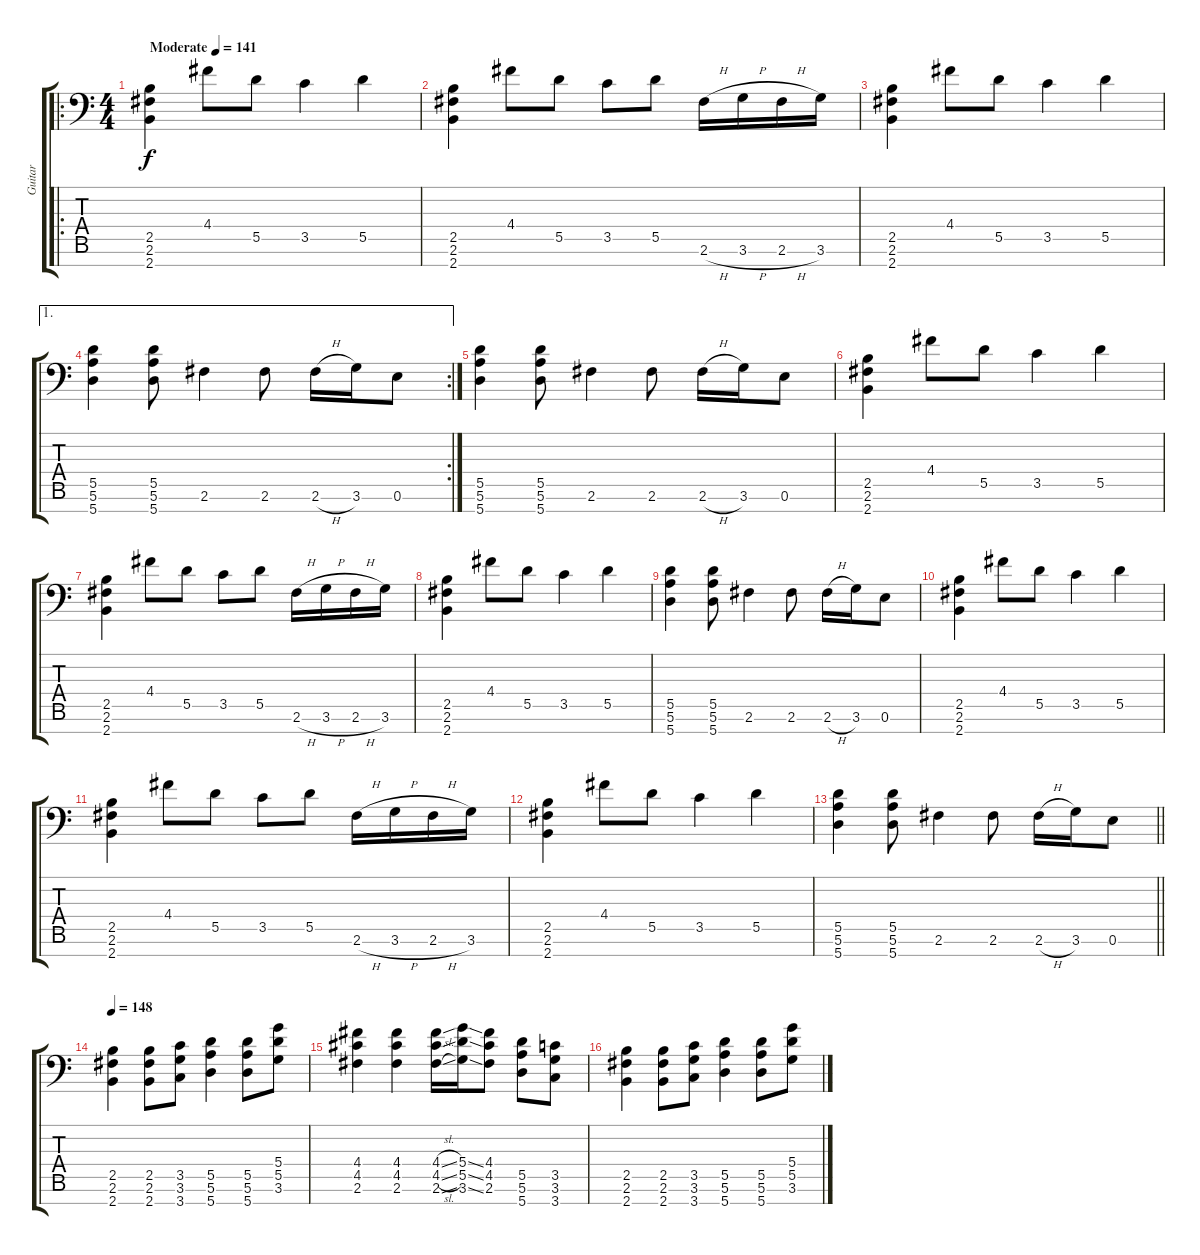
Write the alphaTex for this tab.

\track ("Guitar" "Guitar") {instrument distortionguitar}
\staff {score tabs}
\tuning (E4 B3 G3 D3 A2 E2 A1) {hide}
\ro
\ts (4 4)
\tempo (141 "Moderate")
\clef f4
\ks c
(2.5 2.6 2.7).4{dy f instrument distortionguitar} 4.4.8 5.5.8 3.5.4 5.5.4 |
(2.5 2.6 2.7).4 4.4.8 5.5.8 3.5.8 5.5.8 2.6{h}.16 3.6{h}.16 2.6{h}.16 3.6.16 |
(2.5 2.6 2.7).4 4.4.8 5.5.8 3.5.4 5.5.4 |
\ae 1
\rc 2
(5.5 5.6 5.7).4 (5.5 5.6 5.7).8 2.6.4 2.6.8 2.6{h}.16 3.6.16 0.6.8 |
(5.5 5.6 5.7).4 (5.5 5.6 5.7).8 2.6.4 2.6.8 2.6{h}.16 3.6.16 0.6.8 |
(2.5 2.6 2.7).4 4.4.8 5.5.8 3.5.4 5.5.4 |
(2.5 2.6 2.7).4 4.4.8 5.5.8 3.5.8 5.5.8 2.6{h}.16 3.6{h}.16 2.6{h}.16 3.6.16 |
(2.5 2.6 2.7).4 4.4.8 5.5.8 3.5.4 5.5.4 |
(5.5 5.6 5.7).4 (5.5 5.6 5.7).8 2.6.4 2.6.8 2.6{h}.16 3.6.16 0.6.8 |
(2.5 2.6 2.7).4 4.4.8 5.5.8 3.5.4 5.5.4 |
(2.5 2.6 2.7).4 4.4.8 5.5.8 3.5.8 5.5.8 2.6{h}.16 3.6{h}.16 2.6{h}.16 3.6.16 |
(2.5 2.6 2.7).4 4.4.8 5.5.8 3.5.4 5.5.4 |
\barLineRight lightlight
(5.5 5.6 5.7).4 (5.5 5.6 5.7).8 2.6.4 2.6.8 2.6{h}.16 3.6.16 0.6.8 |
\section ("" "")
\tempo 148
(2.5 2.6 2.7).4 (2.5 2.6 2.7).8 (3.5 3.6 3.7).8 (5.5 5.6 5.7).4 (5.5 5.6 5.7).8 (5.4 5.5 3.6).8 |
(4.4 4.5 2.6).4 (4.4 4.5 2.6).4 (4.4{sl} 4.5{sl} 2.6{sl}).16 (5.4{ss} 5.5{ss} 3.6{ss}).16 (4.4 4.5 2.6).8 (5.5 5.6 5.7).8 (3.5 3.6 3.7).8 |
(2.5 2.6 2.7).4 (2.5 2.6 2.7).8 (3.5 3.6 3.7).8 (5.5 5.6 5.7).4 (5.5 5.6 5.7).8 (5.4 5.5 3.6).8
